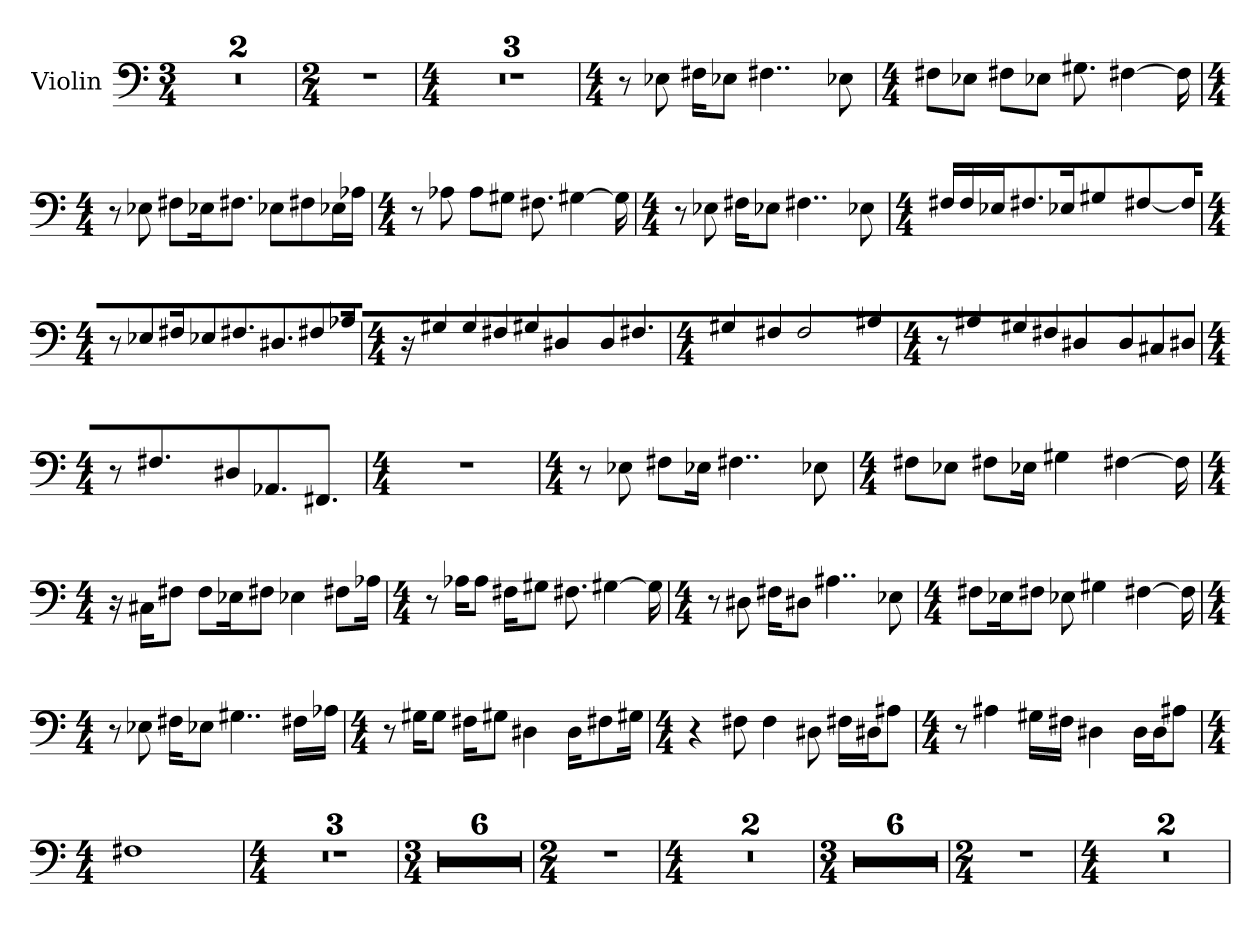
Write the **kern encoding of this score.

**kern
*part1
*staff1
*I"Violin
*I'Vln
*M3/4
=
2.r
=
*M3/4
2.r
=
*M2/4
2r
=
*M4/4
1r
=
*M4/4
1r
=
*M4/4
1r
=
*M4/4
8r
8E-X
16F#XKL
8E-XJ
4..F#X
8E-X
=
*M4/4
8F#XL
8E-XJ
8F#XL
8E-XJ
8.G#X
[4F#X
16F#]
=
*M4/4
8r
8E-X
8F#XL
16E-XK
8.F#XJ
8E-XL
8F#X
16E-XL
16A-XJJ
=
*M4/4
8r
8A-X
8A-L
8G#XJ
8.F#X
[4G#X
16G#]
=
*M4/4
8r
8E-X
16F#XKL
8E-XJ
4..F#X
8E-X
=
*M4/4
16F#XLL
16F#J
16E-XL
8.F#XJ
16E-X
4G#X
[4F#X
16F#]
=
*M4/4
8r
8E-X
16F#XKL
8E-X
8.F#XJ
8.D#XL
8F#X
16A-XJk
=
*M4/4
16r
8G#XL
8G#J
16F#XKL
8G#XJ
4D#X
16D#KL
8.F#XJ
=
*M4/4
4G#X
8F#X
2F#
8A#X
=
*M4/4
8r
4A#X
16G#XLL
16F#XJJ
4D#X
16D#KL
8C#X
16D#XJk
=
*M4/4
8r
4.F#X
8D#XL
8.AA-XJ
8.FF#XJ
=
*M4/4
1r
=
*M4/4
8r
8E-X
8F#XL
16E-XJk
4..F#X
8E-X
=
*M4/4
8F#XL
8E-XJ
8F#XL
16E-XJk
4G#X
[4F#X
16F#]
=
*M4/4
16r
16C#XKL
8F#XJ
8F#L
16E-XK
8F#XJ
4E-X
8F#XL
16A-XJk
=
*M4/4
8r
16A-XKL
8A-J
16F#XKL
8G#XJ
8.F#X
[4G#X
16G#]
=
*M4/4
8r
8D#X
16F#XKL
8D#XJ
4..A#X
8E-X
=
*M4/4
8F#XL
16E-XK
8F#XJ
8E-X
4G#X
[4F#X
16F#]
=
*M4/4
8r
8E-X
16F#XKL
8E-XJ
4..G#X
16F#XLL
16A-XJJ
=
*M4/4
8r
16G#XKL
8G#J
16F#XKL
8G#XJ
4D#X
16D#KL
8F#X
16G#XJk
=
*M4/4
4r
8F#X
4F#
8D#X
16F#XLL
16D#XJ
8A#XJ
=
*M4/4
8r
4A#X
16G#XLL
16F#XJJ
4D#X
16D#LL
16D#J
8A#XJ
=
*M4/4
1F#X
=
*M4/4
1r
=
*M4/4
1r
=
*M4/4
1r
=
*M3/4
2.r
=
*M3/4
2.r
=
*M3/4
2.r
=
*M3/4
2.r
=
*M3/4
2.r
=
*M3/4
2.r
=
*M2/4
2r
=
*M4/4
1r
=
*M4/4
1r
=
*M3/4
2.r
=
*M3/4
2.r
=
*M3/4
2.r
=
*M3/4
2.r
=
*M3/4
2.r
=
*M3/4
2.r
=
*M2/4
2r
=
*M4/4
1r
=
*M4/4
1r
=
*-
